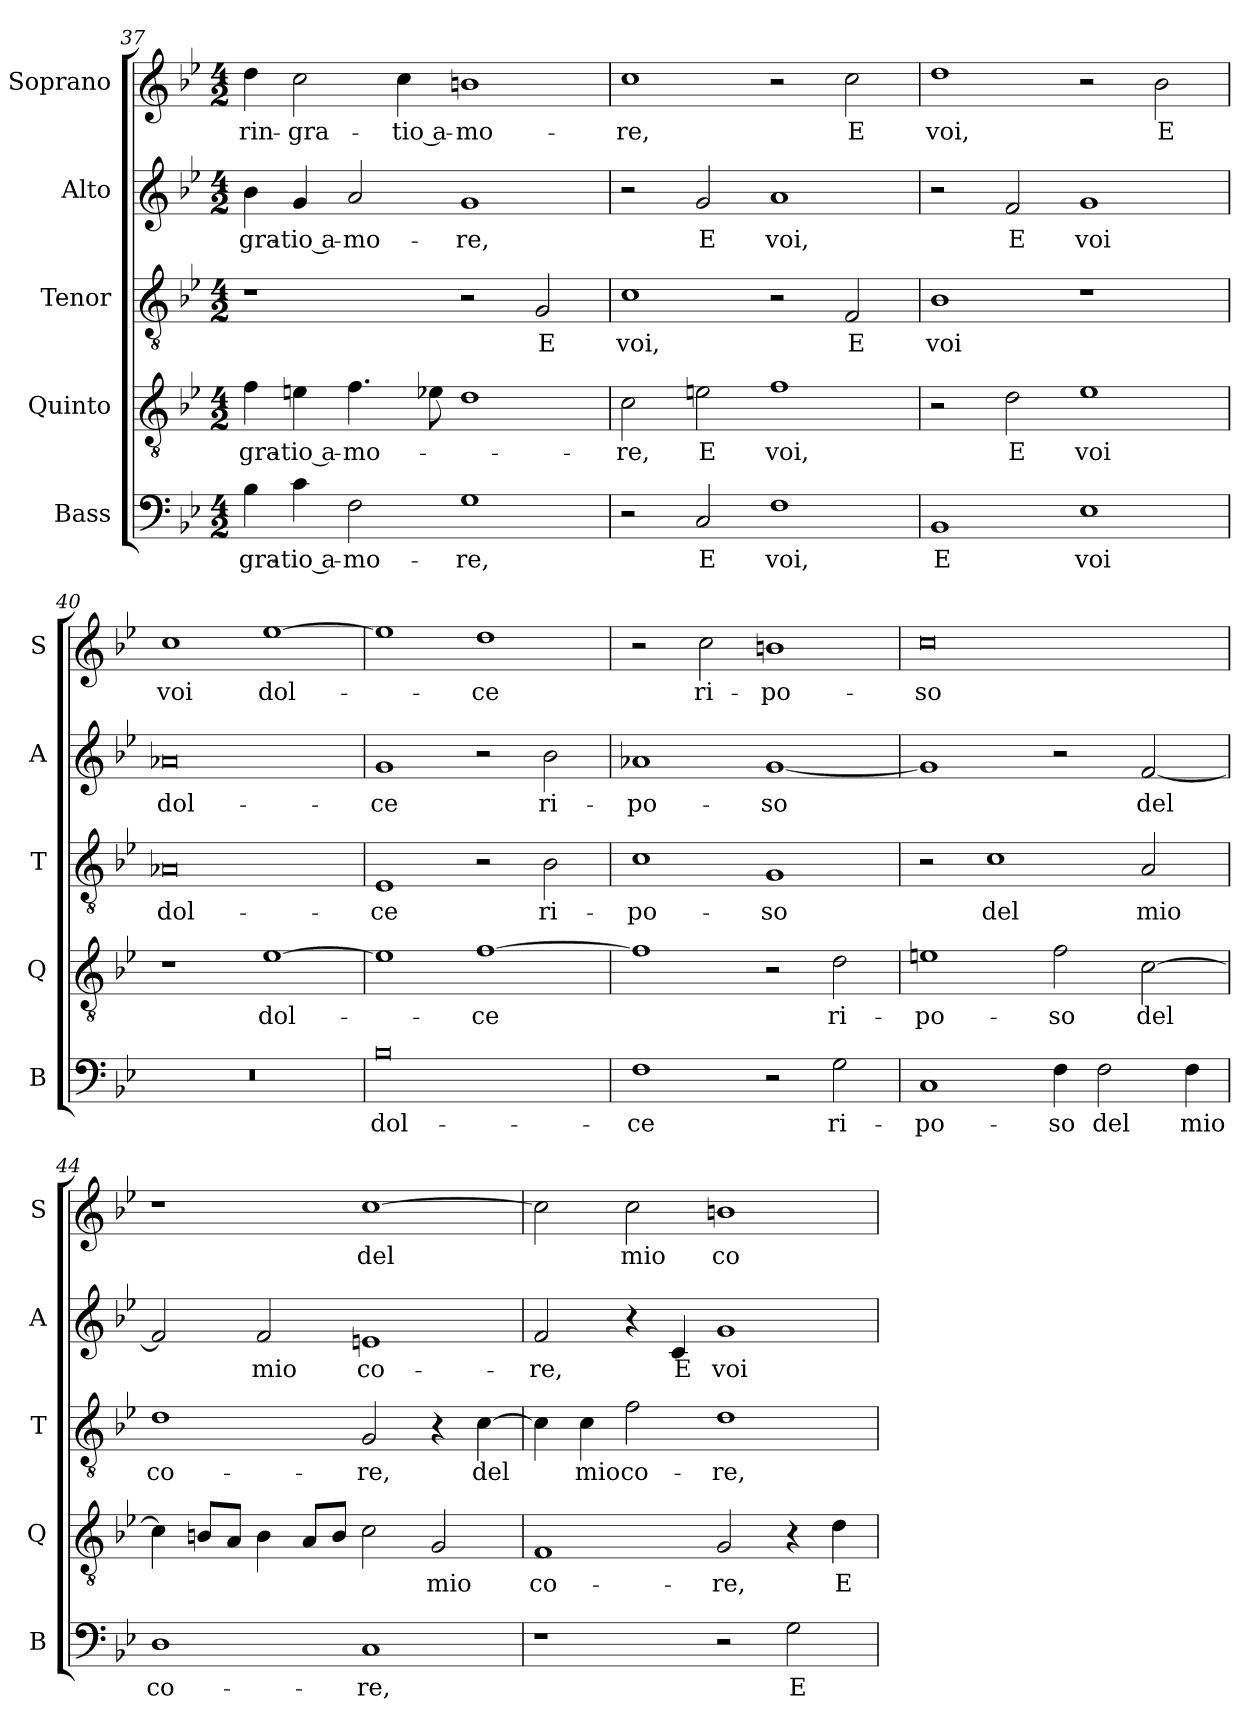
**kern	**text	**kern	**text	**kern	**text	**kern	**text	**kern	**text
*part5	*part5	*part4	*part4	*part3	*part3	*part2	*part2	*part1	*part1
*staff5	*staff5	*staff4	*staff4	*staff3	*staff3	*staff2	*staff2	*staff1	*staff1
*I"Bass	*	*I"Quinto	*	*I"Tenor	*	*I"Alto	*	*I"Soprano	*
*I'B	*	*I'Q	*	*I'T	*	*I'A	*	*I'S	*
!!LO:PB:g=z
*clefF4	*	*clefGv2	*	*clefGv2	*	*clefG2	*	*clefG2	*
*k[b-e-]	*	*k[b-e-]	*	*k[b-e-]	*	*k[b-e-]	*	*k[b-e-]	*
*B-:	*	*B-:	*	*B-:	*	*B-:	*	*B-:	*
*M4/2	*	*M4/2	*	*M4/2	*	*M4/2	*	*M4/2	*
=37	=37	=37	=37	=37	=37	=37	=37	=37	=37
!	!LO:LY:b	!	!LO:LY:b	!	!	!	!LO:LY:b	!	!LO:LY:b
4B-\	-gra-	4f\	-gra-	1r	.	4b-\	-gra-	4dd\	rin-
!	!LO:LY:b	!	!LO:LY:b	!	!	!	!LO:LY:b	!	!LO:LY:b
4c\	-tio a-	4en\	-tio a-	.	.	4g/	-tio a-	2cc\	-gra-
!	!LO:LY:b	!	!LO:LY:b	!	!	!	!LO:LY:b	!	!
2F\	-mo-	4.f\	-mo-	.	.	2a/	-mo-	.	.
!	!	!	!	!	!	!	!	!	!LO:LY:b
.	.	.	.	.	.	.	.	4cc\	-tio a-
.	.	8e-X\	.	.	.	.	.	.	.
!	!LO:LY:b	!	!	!	!	!	!LO:LY:b	!	!LO:LY:b
1G	-re,	1d	.	2r	.	1g	-re,	1bn	-mo-
!	!	!	!	!	!LO:LY:b	!	!	!	!
.	.	.	.	2G/	E	.	.	.	.
=38	=38	=38	=38	=38	=38	=38	=38	=38	=38
!	!	!	!LO:LY:b	!	!LO:LY:b	!	!	!	!LO:LY:b
2r	.	2c\	-re,	1c	voi,	2r	.	1cc	-re,
!	!LO:LY:b	!	!LO:LY:b	!	!	!	!LO:LY:b	!	!
2C/	E	2en\	E	.	.	2g/	E	.	.
!	!LO:LY:b	!	!LO:LY:b	!	!	!	!LO:LY:b	!	!
1F	voi,	1f	voi,	2r	.	1a	voi,	2r	.
!	!	!	!	!	!LO:LY:b	!	!	!	!LO:LY:b
.	.	.	.	2F/	E	.	.	2cc\	E
=39	=39	=39	=39	=39	=39	=39	=39	=39	=39
!	!LO:LY:b	!	!	!	!LO:LY:b	!	!	!	!LO:LY:b
1BB-	E	2r	.	1B-	voi	2r	.	1dd	voi,
!	!	!	!LO:LY:b	!	!	!	!LO:LY:b	!	!
.	.	2d\	E	.	.	2f/	E	.	.
!	!LO:LY:b	!	!LO:LY:b	!	!	!	!LO:LY:b	!	!
1E-	voi	1e-	voi	1r	.	1g	voi	2r	.
!	!	!	!	!	!	!	!	!	!LO:LY:b
.	.	.	.	.	.	.	.	2b-\	E
=40	=40	=40	=40	=40	=40	=40	=40	=40	=40
!	!	!	!	!	!LO:LY:b	!	!LO:LY:b	!	!LO:LY:b
0r	.	1r	.	0A-X	dol-	0a-X	dol-	1cc	voi
!	!	!	!LO:LY:b	!	!	!	!	!	!LO:LY:b
.	.	[1e-	dol-	.	.	.	.	[1ee-	dol-
!!LO:LB:g=z
=41	=41	=41	=41	=41	=41	=41	=41	=41	=41
!	!LO:LY:b	!	!	!	!LO:LY:b	!	!LO:LY:b	!	!
0B-	dol-	1e-]	.	1E-	-ce	1g	-ce	1ee-]	.
!	!	!	!LO:LY:b	!	!	!	!	!	!LO:LY:b
.	.	[1f	-ce	2r	.	2r	.	1dd	-ce
!	!	!	!	!	!LO:LY:b	!	!LO:LY:b	!	!
.	.	.	.	2B-\	ri-	2b-\	ri-	.	.
=42	=42	=42	=42	=42	=42	=42	=42	=42	=42
!	!LO:LY:b	!	!	!	!LO:LY:b	!	!LO:LY:b	!	!
1F	-ce	1f]	.	1c	-po-	1a-X	-po-	2r	.
!	!	!	!	!	!	!	!	!	!LO:LY:b
.	.	.	.	.	.	.	.	2cc\	ri-
!	!	!	!	!	!LO:LY:b	!	!LO:LY:b	!	!LO:LY:b
2r	.	2r	.	1G	-so	[1g	-so	1bn	-po-
!	!LO:LY:b	!	!LO:LY:b	!	!	!	!	!	!
2G\	ri-	2d\	ri-	.	.	.	.	.	.
=43	=43	=43	=43	=43	=43	=43	=43	=43	=43
!	!LO:LY:b	!	!LO:LY:b	!	!	!	!	!	!LO:LY:b
1C	-po-	1en	-po-	2r	.	1g]	.	0cc	-so
!	!	!	!	!	!LO:LY:b	!	!	!	!
.	.	.	.	1c	del	.	.	.	.
!	!LO:LY:b	!	!LO:LY:b	!	!	!	!	!	!
4F\	-so	2f\	-so	.	.	2r	.	.	.
!	!LO:LY:b	!	!	!	!	!	!	!	!
2F\	del	.	.	.	.	.	.	.	.
!	!	!	!LO:LY:b	!	!LO:LY:b	!	!LO:LY:b	!	!
.	.	[2c\	del	2A/	mio	[2f/	del	.	.
!	!LO:LY:b	!	!	!	!	!	!	!	!
4F\	mio	.	.	.	.	.	.	.	.
=44	=44	=44	=44	=44	=44	=44	=44	=44	=44
!	!LO:LY:b	!	!	!	!LO:LY:b	!	!	!	!
1D	co-	4c\]	.	1d	co-	2f/]	.	1r	.
.	.	8Bn/L	.	.	.	.	.	.	.
.	.	8A/J	.	.	.	.	.	.	.
!	!	!	!	!	!	!	!LO:LY:b	!	!
.	.	4B\	.	.	.	2f/	mio	.	.
.	.	8A/L	.	.	.	.	.	.	.
.	.	8B/J	.	.	.	.	.	.	.
!	!LO:LY:b	!	!	!	!LO:LY:b	!	!LO:LY:b	!	!LO:LY:b
1C	-re,	2c\	.	2G/	-re,	1en	co-	[1cc	del
!	!	!	!LO:LY:b	!	!	!	!	!	!
.	.	2G/	mio	4r	.	.	.	.	.
!	!	!	!	!	!LO:LY:b	!	!	!	!
.	.	.	.	[4c\	del	.	.	.	.
!!LO:LB:g=z
=45	=45	=45	=45	=45	=45	=45	=45	=45	=45
!	!	!	!LO:LY:b	!	!	!	!LO:LY:b	!	!
1r	.	1F	co-	4c\]	.	2f/	-re,	2cc\]	.
!	!	!	!	!	!LO:LY:b	!	!	!	!
.	.	.	.	4c\	mio	.	.	.	.
!	!	!	!	!	!LO:LY:b	!	!	!	!LO:LY:b
.	.	.	.	2f\	co-	4r	.	2cc\	mio
!	!	!	!	!	!	!	!LO:LY:b	!	!
.	.	.	.	.	.	4c/	E	.	.
!	!	!	!LO:LY:b	!	!LO:LY:b	!	!LO:LY:b	!	!LO:LY:b
2r	.	2G/	-re,	1d	-re,	1g	voi	1bn	co-
!	!LO:LY:b	!	!	!	!	!	!	!	!
2G\	E	4r	.	.	.	.	.	.	.
!	!	!	!LO:LY:b	!	!	!	!	!	!
.	.	4d\	E	.	.	.	.	.	.
=	=	=	=	=	=	=	=	=	=
*-	*-	*-	*-	*-	*-	*-	*-	*-	*-
